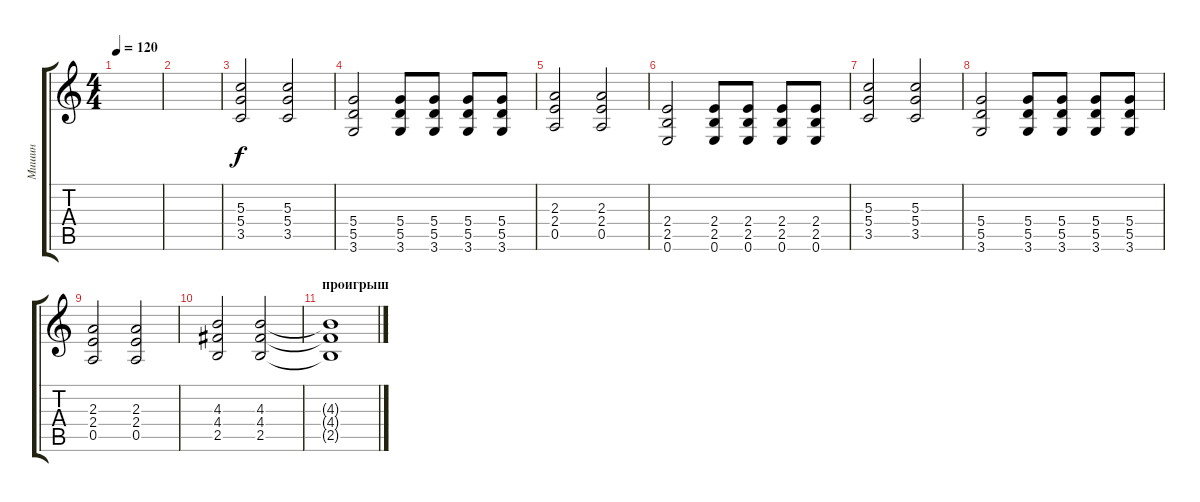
\track ("Мишин" "Мишин") {instrument distortionguitar}
\staff {score tabs}
\tuning (E4 B3 G3 D3 A2 E2) {hide}
\ts (4 4)
\tempo 120
\clef g2
\ks c
|
|
(5.3 5.4 3.5).2 (5.3 5.4 3.5).2 |
(5.4 5.5 3.6).2 (5.4 5.5 3.6).8 (5.4 5.5 3.6).8 (5.4 5.5 3.6).8 (5.4 5.5 3.6).8 |
(2.3 2.4 0.5).2 (2.3 2.4 0.5).2 |
(2.4 2.5 0.6).2 (2.4 2.5 0.6).8 (2.4 2.5 0.6).8 (2.4 2.5 0.6).8 (2.4 2.5 0.6).8 |
(5.3 5.4 3.5).2 (5.3 5.4 3.5).2 |
(5.4 5.5 3.6).2 (5.4 5.5 3.6).8 (5.4 5.5 3.6).8 (5.4 5.5 3.6).8 (5.4 5.5 3.6).8 |
(2.3 2.4 0.5).2 (2.3 2.4 0.5).2 |
(4.3 4.4 2.5).2 (4.3 4.4 2.5).2 |
\section ("" "проигрыш")
(4.3{t} 4.4{t} 2.5{t}).1
